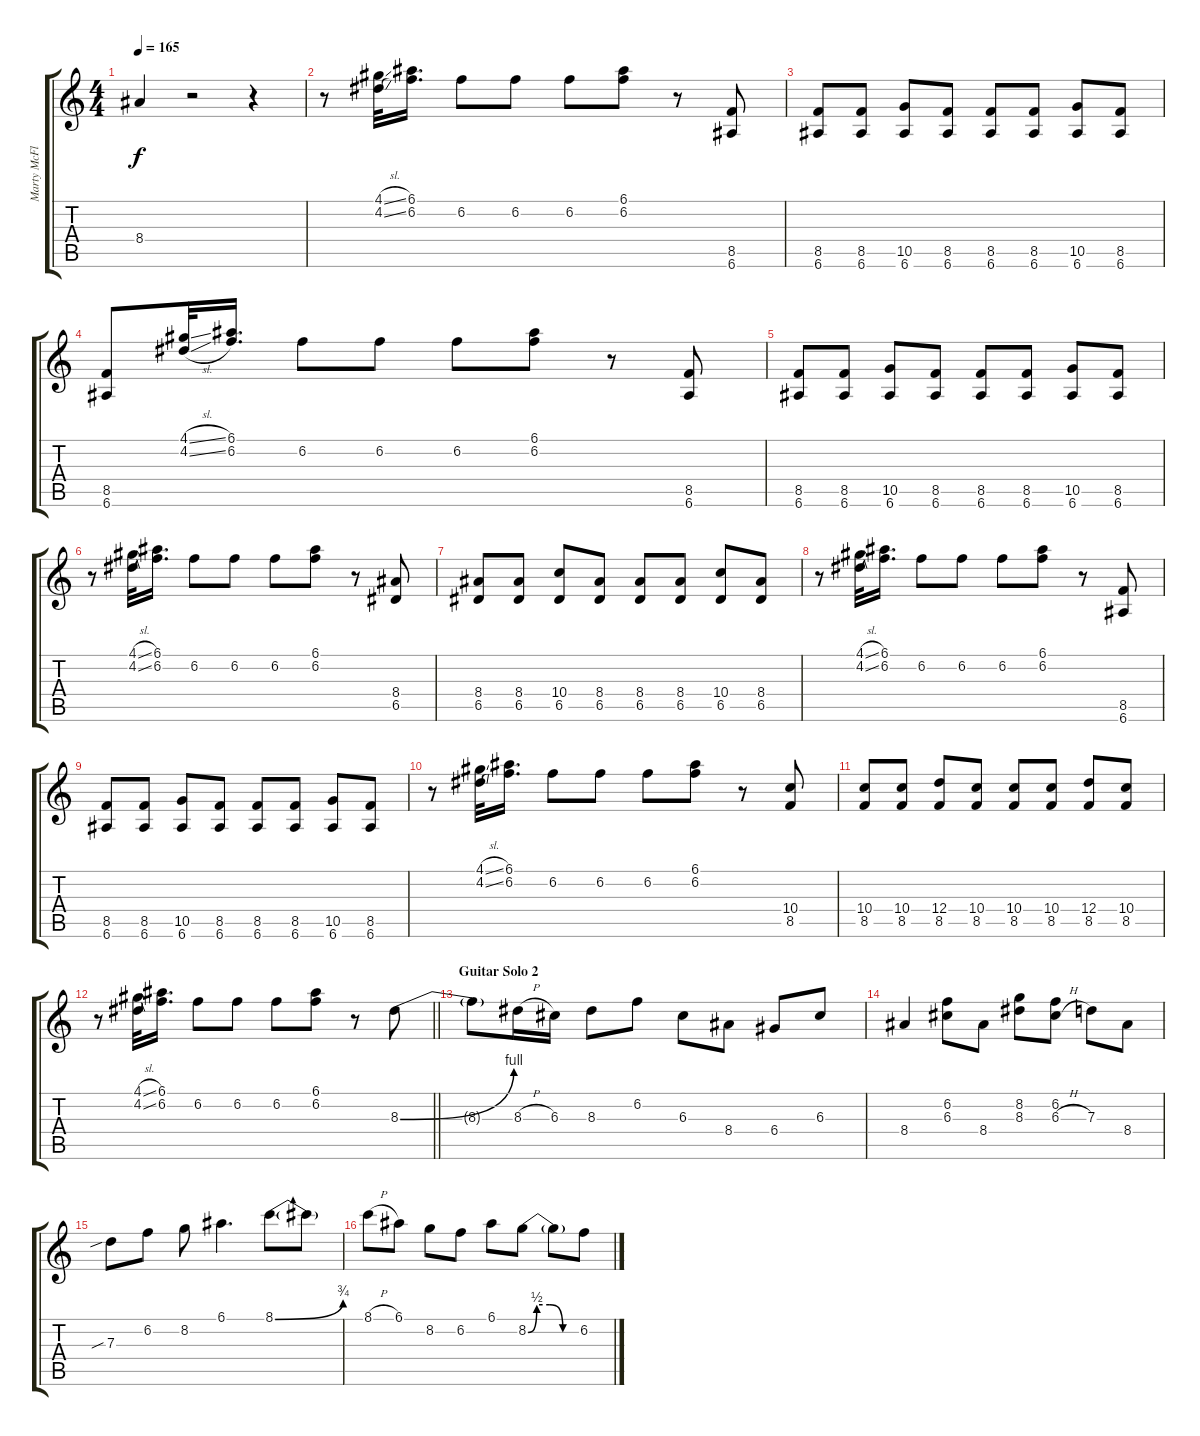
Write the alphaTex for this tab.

\track ("Marty McFly" "Marty McFl") {instrument overdrivenguitar}
\staff {score tabs}
\tuning (E4 B3 G3 D3 A2 E2) {hide}
\ts (4 4)
\tempo 165
\clef g2
\ks c
8.4{t}.4{dy f} r.2 r.4 |
r.8 (4.1{sl} 4.2{sl}).32 (6.1 6.2).16{d} 6.2.8 6.2.8 6.2.8 (6.1 6.2).8 r.8 (8.5 6.6).8 |
(8.5 6.6).8 (8.5 6.6).8 (10.5 6.6).8 (8.5 6.6).8 (8.5 6.6).8 (8.5 6.6).8 (10.5 6.6).8 (8.5 6.6).8 |
(8.5 6.6).8 (4.1{sl} 4.2{sl}).32 (6.1 6.2).16{d} 6.2.8 6.2.8 6.2.8 (6.1 6.2).8 r.8 (8.5 6.6).8 |
(8.5 6.6).8 (8.5 6.6).8 (10.5 6.6).8 (8.5 6.6).8 (8.5 6.6).8 (8.5 6.6).8 (10.5 6.6).8 (8.5 6.6).8 |
r.8 (4.1{sl} 4.2{sl}).32 (6.1 6.2).16{d} 6.2.8 6.2.8 6.2.8 (6.1 6.2).8 r.8 (8.4 6.5).8 |
(8.4 6.5).8 (8.4 6.5).8 (10.4 6.5).8 (8.4 6.5).8 (8.4 6.5).8 (8.4 6.5).8 (10.4 6.5).8 (8.4 6.5).8 |
r.8 (4.1{sl} 4.2{sl}).32 (6.1 6.2).16{d} 6.2.8 6.2.8 6.2.8 (6.1 6.2).8 r.8 (8.5 6.6).8 |
(8.5 6.6).8 (8.5 6.6).8 (10.5 6.6).8 (8.5 6.6).8 (8.5 6.6).8 (8.5 6.6).8 (10.5 6.6).8 (8.5 6.6).8 |
r.8 (4.1{sl} 4.2{sl}).32 (6.1 6.2).16{d} 6.2.8 6.2.8 6.2.8 (6.1 6.2).8 r.8 (10.4 8.5).8 |
(10.4 8.5).8 (10.4 8.5).8 (12.4 8.5).8 (10.4 8.5).8 (10.4 8.5).8 (10.4 8.5).8 (12.4 8.5).8 (10.4 8.5).8 |
\barLineRight lightlight
r.8 (4.1{sl} 4.2{sl}).32 (6.1 6.2).16{d} 6.2.8 6.2.8 6.2.8 (6.1 6.2).8 r.8 8.3{be (bend 0 0 60 4)}.8 |
\section ("" "Guitar Solo 2")
8.3{t}.8 8.3{h}.16 6.3.16 8.3.8 6.2.8 6.3.8 8.4.8 6.4.8 6.3.8 |
8.4.4 (6.2 6.3).8 8.4.8 (8.2 8.3).8 (6.2 6.3{h}).8 7.3.8 8.4.8 |
7.3{sib}.8 6.2.8 8.2.8 6.1.4{d} 8.1{be (bend 0 0 60 3)}.8 8.1{t}.8 |
8.1{h}.8 6.1.8 8.2.8 6.2.8 6.1.8 8.2{be (custom 0 0 10 2 25 2 40 0 60 0)}.8 8.2{t}.8 6.2.8
